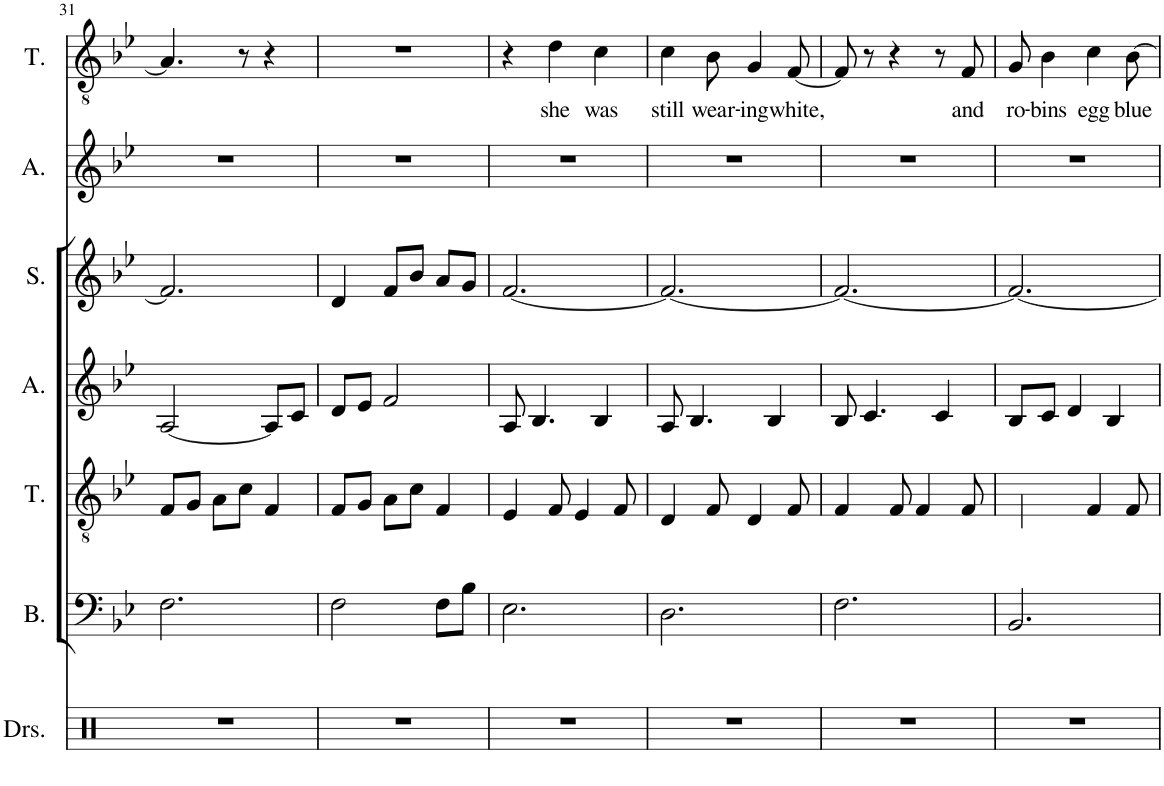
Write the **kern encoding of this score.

**kern	**kern	**kern	**kern	**kern	**kern	**kern	**text
*part7	*part6	*part5	*part4	*part3	*part2	*part1	*part1
*staff7	*staff6	*staff5	*staff4	*staff3	*staff2	*staff1	*staff1
*I"Drumset	*I"Bass	*I"Tenor	*I"Alto	*I"Soprano	*I"Alto	*I"Tenor	*
*I'Drs.	*I'B.	*I'T.	*I'A.	*I'S.	*I'A.	*I'T.	*
!!LO:PB:g=z
*clefX	*clefF4	*clefGv2	*clefG2	*clefG2	*clefG2	*clefGv2	*
*k[]	*k[b-e-]	*k[b-e-]	*k[b-e-]	*k[b-e-]	*k[b-e-]	*k[b-e-]	*
*M3/4	*M3/4	*M3/4	*M3/4	*M3/4	*M3/4	*M3/4	*
=31	=31	=31	=31	=31	=31	=31	=31
2.r	2.F\	8F/L	[2A/	2.f/]	2.r	4.A/]	.
.	.	8G/J	.	.	.	.	.
.	.	8A\L	.	.	.	.	.
.	.	8c\J	.	.	.	8r	.
.	.	4F/	8A/L]	.	.	4r	.
.	.	.	8c/J	.	.	.	.
=32	=32	=32	=32	=32	=32	=32	=32
2.r	2F\	8F/L	8d/L	4d/	2.r	2.r	.
.	.	8G/J	8e-/J	.	.	.	.
.	.	8A\L	2f/	8f/L	.	.	.
.	.	8c\J	.	8b-/J	.	.	.
.	8F\L	4F/	.	8a/L	.	.	.
.	8B-\J	.	.	8g/J	.	.	.
=33	=33	=33	=33	=33	=33	=33	=33
2.r	2.E-\	4E-/	8A/	[2.f/	2.r	4r	.
.	.	.	4.B-/	.	.	.	.
!	!	!	!	!	!	!	!LO:LY:b
.	.	8F/	.	.	.	4d\	she
.	.	4E-/	.	.	.	.	.
!	!	!	!	!	!	!	!LO:LY:b
.	.	.	4B-/	.	.	4c\	was
.	.	8F/	.	.	.	.	.
=34	=34	=34	=34	=34	=34	=34	=34
!	!	!	!	!	!	!	!LO:LY:b
2.r	2.D\	4D/	8A/	2.f/_	2.r	4c\	still
.	.	.	4.B-/	.	.	.	.
!	!	!	!	!	!	!	!LO:LY:b
.	.	8F/	.	.	.	8B-\	wear-
!	!	!	!	!	!	!	!LO:LY:b
.	.	4D/	.	.	.	4G/	-ing
.	.	.	4B-/	.	.	.	.
!	!	!	!	!	!	!	!LO:LY:b
.	.	8F/	.	.	.	[8F/	white,
=35	=35	=35	=35	=35	=35	=35	=35
2.r	2.F\	4F/	8B-/	2.f/_	2.r	8F/]	.
.	.	.	4.c/	.	.	8r	.
.	.	8F/	.	.	.	4r	.
.	.	4F/	.	.	.	.	.
.	.	.	4c/	.	.	8r	.
!	!	!	!	!	!	!	!LO:LY:b
.	.	8F/	.	.	.	8F/	and
=36	=36	=36	=36	=36	=36	=36	=36
!	!	!	!	!	!	!	!LO:LY:b
2.r	2.BB-/	4.BB-/	8B-/L	2.f/_	2.r	8G/	ro-
!	!	!	!	!	!	!	!LO:LY:b
.	.	.	8c/J	.	.	4B-\	-bins
.	.	.	4d/	.	.	.	.
!	!	!	!	!	!	!	!LO:LY:b
.	.	4F/	.	.	.	4c\	egg
.	.	.	4B-/	.	.	.	.
!	!	!	!	!	!	!	!LO:LY:b
.	.	8F/	.	.	.	[8B-\	blue
=	=	=	=	=	=	=	=
*-	*-	*-	*-	*-	*-	*-	*-
